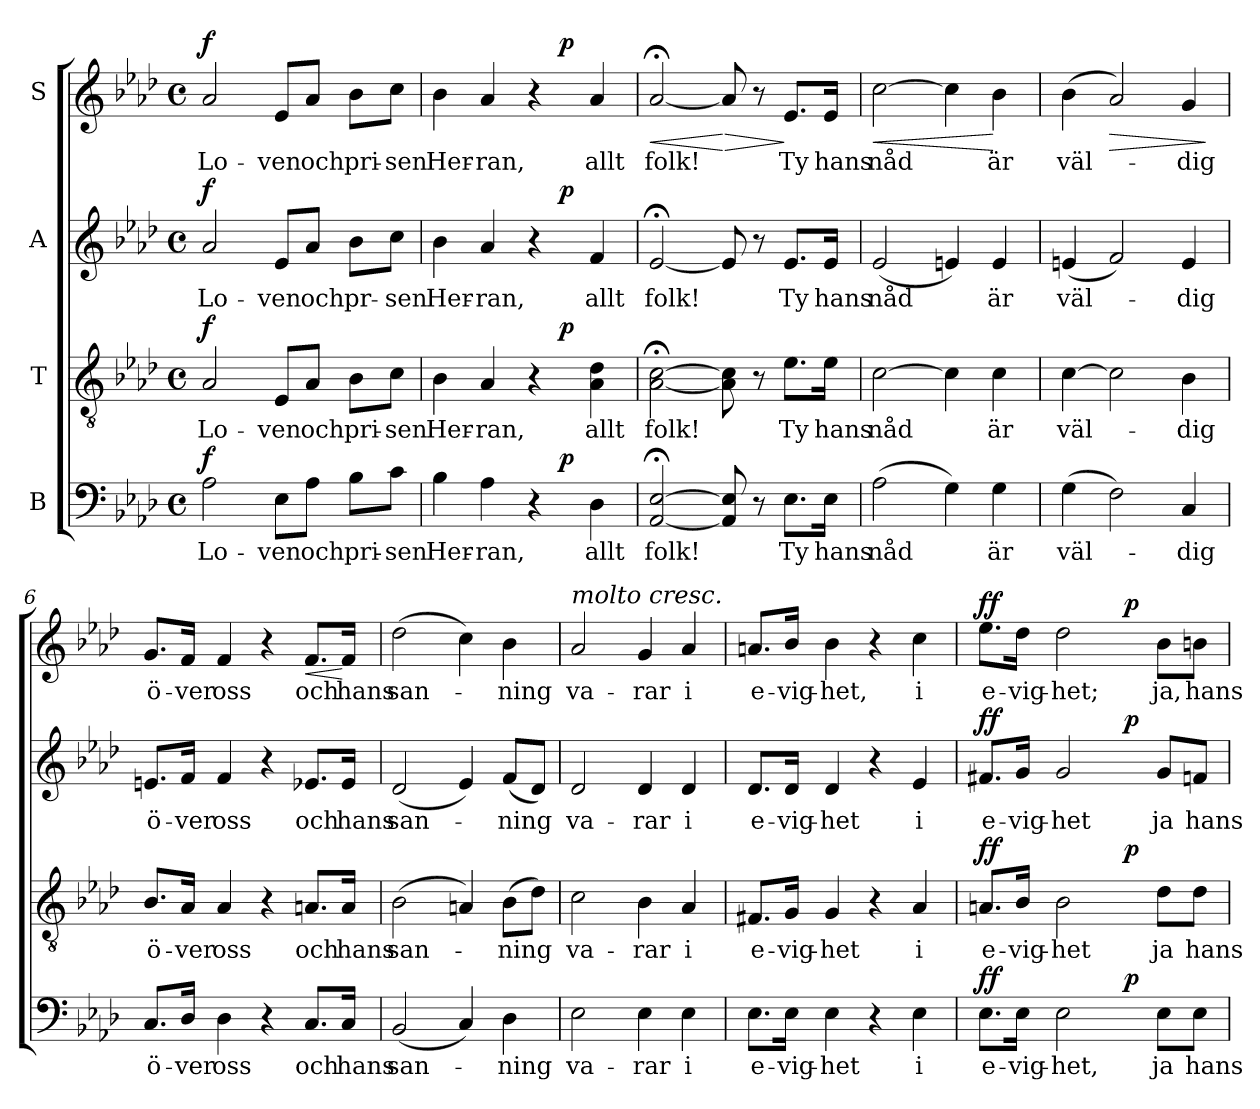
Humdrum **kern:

**kern	**text	**dynam	**kern	**text	**dynam	**kern	**text	**dynam	**kern	**text	**dynam
*part4	*part4	*part4	*part3	*part3	*part3	*part2	*part2	*part2	*part1	*part1	*part1
*staff4	*staff4	*staff4	*staff3	*staff3	*staff3	*staff2	*staff2	*staff2	*staff1	*staff1	*staff1
*I"B	*	*	*I"T	*	*	*I"A	*	*	*I"S	*	*
*clefF4	*	*	*clefGv2	*	*	*clefG2	*	*	*clefG2	*	*
*k[b-e-a-d-]	*	*	*k[b-e-a-d-]	*	*	*k[b-e-a-d-]	*	*	*k[b-e-a-d-]	*	*
*A-:	*	*	*A-:	*	*	*A-:	*	*	*A-:	*	*
*M4/4	*	*	*M4/4	*	*	*M4/4	*	*	*M4/4	*	*
*met(c)	*	*	*met(c)	*	*	*met(c)	*	*	*met(c)	*	*
=1	=1	=1	=1	=1	=1	=1	=1	=1	=1	=1	=1
!	!LO:LY:b	!LO:DY:b	!	!LO:LY:b	!LO:DY:b	!	!LO:LY:b	!LO:DY:b	!	!LO:LY:b	!LO:DY:b
2A-\	Lo-	f	2A-/	Lo-	f	2a-/	Lo-	f	2a-/	Lo-	f
!	!LO:LY:b	!	!	!LO:LY:b	!	!	!LO:LY:b	!	!	!LO:LY:b	!
8E-\L	-ven	.	8E-/L	-ven	.	8e-/L	-ven	.	8e-/L	-ven	.
!	!LO:LY:b	!	!	!LO:LY:b	!	!	!LO:LY:b	!	!	!LO:LY:b	!
8A-\J	och	.	8A-/J	och	.	8a-/J	och	.	8a-/J	och	.
!	!LO:LY:b	!	!	!LO:LY:b	!	!	!LO:LY:b	!	!	!LO:LY:b	!
8B-\L	pri-	.	8B-\L	pri-	.	8b-\L	pr-	.	8b-\L	pri-	.
!	!LO:LY:b	!	!	!LO:LY:b	!	!	!LO:LY:b	!	!	!LO:LY:b	!
8c\J	-sen	.	8c\J	-sen	.	8cc\J	-sen	.	8cc\J	-sen	.
=2	=2	=2	=2	=2	=2	=2	=2	=2	=2	=2	=2
!	!LO:LY:b	!	!	!LO:LY:b	!	!	!LO:LY:b	!	!	!LO:LY:b	!
*^	*	*	*^	*	*	*^	*	*	*^	*	*
4B-\	2ryy	Her-	.	4B-\	2ryy	Her-	.	4b-\	2ryy	Her-	.	4b-\	2ryy	Her-	.
!	!	!LO:LY:b	!	!	!	!LO:LY:b	!	!	!	!LO:LY:b	!	!	!	!LO:LY:b	!
4A-\	.	-ran,	.	4A-/	.	-ran,	.	4a-/	.	-ran,	.	4a-/	.	-ran,	.
4r	8ryy	.	.	4r	8ryy	.	.	4r	8ryy	.	.	4r	8ryy	.	.
!	!	!	!LO:DY:b	!	!	!	!LO:DY:b	!	!	!	!LO:DY:b	!	!	!	!LO:DY:b
.	4.ryy	.	p	.	4.ryy	.	p	.	4.ryy	.	p	.	4.ryy	.	p
!	!	!LO:LY:b	!	!	!	!LO:LY:b	!	!	!	!LO:LY:b	!	!	!	!LO:LY:b	!
4D-\	.	allt	.	4A-\ 4d-\	.	allt	.	4f/	.	allt	.	4a-/	.	allt	.
=3	=3	=3	=3	=3	=3	=3	=3	=3	=3	=3	=3	=3	=3	=3	=3
!	!	!LO:LY:b	!	!	!	!LO:LY:b	!	!	!	!LO:LY:b	!	!	!	!LO:LY:b	!LO:HP:b
*v	*v	*	*	*	*	*	*	*v	*v	*	*	*v	*v	*	*
*	*	*	*v	*v	*	*	*	*	*	*	*	*
[2AA-/; [2E-/;	folk!	.	[2A-\;< [2c\;<	folk!	.	[2e-;</	folk!	.	[2a-;</	folk!	<
!	!	!	!	!	!	!	!	!	!	!	!LO:HP:n=1:b
8AA-/] 8E-/]	.	.	8A-\] 8c\]	.	.	8e-/]	.	.	8a-/]	.	[ >
8r	.	.	8r	.	.	8r	.	.	8r	.	.
!	!LO:LY:b	!	!	!LO:LY:b	!	!	!LO:LY:b	!	!	!LO:LY:b	!
8.E-\L	Ty	.	8.e-\L	Ty	.	8.e-/L	Ty	.	8.e-/L	Ty	]
!	!LO:LY:b	!	!	!LO:LY:b	!	!	!LO:LY:b	!	!	!LO:LY:b	!
16E-\Jk	hans	.	16e-\Jk	hans	.	16e-/Jk	hans	.	16e-/Jk	hans	.
=4	=4	=4	=4	=4	=4	=4	=4	=4	=4	=4	=4
!	!LO:LY:b	!	!	!LO:LY:b	!	!	!LO:LY:b	!	!	!LO:LY:b	!LO:HP:b
(>2A-\	nåd	.	[2c\	nåd	.	(<2e-/	nåd	.	[2cc\	nåd	<
4G\)	.	.	4c\]	.	.	4en/)	.	.	4cc\]	.	.
!	!LO:LY:b	!	!	!LO:LY:b	!	!	!LO:LY:b	!	!	!LO:LY:b	!
4G\	är	.	4c\	är	.	4e/	är	.	4b-\	är	[
=5	=5	=5	=5	=5	=5	=5	=5	=5	=5	=5	=5
!	!LO:LY:b	!	!	!LO:LY:b	!	!	!LO:LY:b	!	!	!LO:LY:b	!
(>4G\	väl-	.	[4c\	väl-	.	(<4en/	väl-	.	(>4b-\	väl-	.
!	!	!	!	!	!	!	!	!	!	!	!LO:HP:b
2F\)	.	.	2c\]	.	.	2f/)	.	.	2a-/)	.	>
!	!LO:LY:b	!	!	!LO:LY:b	!	!	!LO:LY:b	!	!	!LO:LY:b	!
4C/	-dig	.	4B-\	-dig	.	4e/	-dig	.	4g/	-dig	.
.	.	.	.	.	.	.	.	.	.	.	]
!!LO:LB:g=z
=6	=6	=6	=6	=6	=6	=6	=6	=6	=6	=6	=6
!	!LO:LY:b	!	!	!LO:LY:b	!	!	!LO:LY:b	!	!	!LO:LY:b	!
8.C/L	ö-	.	8.B-/L	ö-	.	8.en/L	ö-	.	8.g/L	ö-	.
!	!LO:LY:b	!	!	!LO:LY:b	!	!	!LO:LY:b	!	!	!LO:LY:b	!
16D-/Jk	-ver	.	16A-/Jk	-ver	.	16f/Jk	-ver	.	16f/Jk	-ver	.
!	!LO:LY:b	!	!	!LO:LY:b	!	!	!LO:LY:b	!	!	!LO:LY:b	!
4D-\	oss	.	4A-/	oss	.	4f/	oss	.	4f/	oss	.
4r	.	.	4r	.	.	4r	.	.	4r	.	.
!	!LO:LY:b	!	!	!LO:LY:b	!	!	!LO:LY:b	!	!	!LO:LY:b	!LO:HP:b
8.C/L	och	.	8.An/L	och	.	8.e-X/L	och	.	8.f/L	och	<
!	!LO:LY:b	!	!	!LO:LY:b	!	!	!LO:LY:b	!	!	!LO:LY:b	!
16C/Jk	hans	.	16A/Jk	hans	.	16e-/Jk	hans	.	16f/Jk	hans	[
=7	=7	=7	=7	=7	=7	=7	=7	=7	=7	=7	=7
!	!LO:LY:b	!	!	!LO:LY:b	!	!	!LO:LY:b	!	!	!LO:LY:b	!
(<2BB-/	san-	.	(>2B-\	san-	.	(<2d-/	san-	.	(>2dd-\	san-	.
4C/)	.	.	4An/)	.	.	4e-/)	.	.	4cc\)	.	.
!	!LO:LY:b	!	!	!LO:LY:b	!	!	!LO:LY:b	!	!	!LO:LY:b	!
4D-\	-ning	.	(>8B-\L	-ning	.	(<8f/L	-ning	.	4b-\	-ning	.
.	.	.	8d-\J)	.	.	8d-/J)	.	.	.	.	.
=8	=8	=8	=8	=8	=8	=8	=8	=8	=8	=8	=8
!	!	!	!	!	!	!	!	!	!LO:TX:a:i:t=molto cresc.	!	!
!	!LO:LY:b	!	!	!LO:LY:b	!	!	!LO:LY:b	!	!	!LO:LY:b	!
2E-\	va-	.	2c\	va-	.	2d-/	va-	.	2a-/	va-	.
!	!LO:LY:b	!	!	!LO:LY:b	!	!	!LO:LY:b	!	!	!LO:LY:b	!
4E-\	-rar	.	4B-\	-rar	.	4d-/	-rar	.	4g/	-rar	.
!	!LO:LY:b	!	!	!LO:LY:b	!	!	!LO:LY:b	!	!	!LO:LY:b	!
4E-\	i	.	4A-/	i	.	4d-/	i	.	4a-/	i	.
=9	=9	=9	=9	=9	=9	=9	=9	=9	=9	=9	=9
!	!LO:LY:b	!	!	!LO:LY:b	!	!	!LO:LY:b	!	!	!LO:LY:b	!
8.E-\L	e-	.	8.F#X/L	e-	.	8.d-/L	e-	.	8.an/L	e-	.
!	!LO:LY:b	!	!	!LO:LY:b	!	!	!LO:LY:b	!	!	!LO:LY:b	!
16E-\Jk	-vig-	.	16G/Jk	-vig-	.	16d-/Jk	-vig-	.	16b-/Jk	-vig-	.
!	!LO:LY:b	!	!	!LO:LY:b	!	!	!LO:LY:b	!	!	!LO:LY:b	!
4E-\	-het	.	4G/	-het	.	4d-/	-het	.	4b-\	-het,	.
4r	.	.	4r	.	.	4r	.	.	4r	.	.
!	!LO:LY:b	!	!	!LO:LY:b	!	!	!LO:LY:b	!	!	!LO:LY:b	!
4E-\	i	.	4A-/	i	.	4e-/	i	.	4cc\	i	.
=10	=10	=10	=10	=10	=10	=10	=10	=10	=10	=10	=10
!	!LO:LY:b	!LO:DY:a	!	!LO:LY:b	!LO:DY:a	!	!LO:LY:b	!LO:DY:a	!	!LO:LY:b	!LO:DY:a
*^	*	*	*^	*	*	*^	*	*	*^	*	*
8.E-\L	2ryy	e-	ff	8.An/L	2ryy	e-	ff	8.f#X/L	2ryy	e-	ff	8.ee-\L	2ryy	e-	ff
!	!	!LO:LY:b	!	!	!	!LO:LY:b	!	!	!	!LO:LY:b	!	!	!	!LO:LY:b	!
16E-\Jk	.	-vig-	.	16B-/Jk	.	-vig-	.	16g/Jk	.	-vig-	.	16dd-\Jk	.	-vig-	.
!	!	!LO:LY:b	!	!	!	!LO:LY:b	!	!	!	!LO:LY:b	!	!	!	!LO:LY:b	!
2E-\	.	-het,	.	2B-\	.	-het	.	2g/	.	-het	.	2dd-\	.	-het;	.
.	16.ryy	.	.	.	16.ryy	.	.	.	16.ryy	.	.	.	16.ryy	.	.
!	!	!	!LO:DY:a	!	!	!	!LO:DY:a	!	!	!	!LO:DY:a	!	!	!	!LO:DY:a
.	4ryy	.	p	.	4ryy	.	p	.	4ryy	.	p	.	4ryy	.	p
!	!	!LO:LY:b	!	!	!	!LO:LY:b	!	!	!	!LO:LY:b	!	!	!	!LO:LY:b	!
8E-\L	.	ja	.	8d-\L	.	ja	.	8g/L	.	ja	.	8b-\L	.	ja,	.
.	8ryy	.	.	.	8ryy	.	.	.	8ryy	.	.	.	8ryy	.	.
!	!	!LO:LY:b	!	!	!	!LO:LY:b	!	!	!	!LO:LY:b	!	!	!	!LO:LY:b	!
8E-\J	.	hans	.	8d-\J	.	hans	.	8fn/J	.	hans	.	8bn\J	.	hans	.
.	32ryy	.	.	.	32ryy	.	.	.	32ryy	.	.	.	32ryy	.	.
*v	*v	*	*	*	*	*	*	*v	*v	*	*	*v	*v	*	*
*	*	*	*v	*v	*	*	*	*	*	*	*	*
=	=	=	=	=	=	=	=	=	=	=	=
*-	*-	*-	*-	*-	*-	*-	*-	*-	*-	*-	*-
